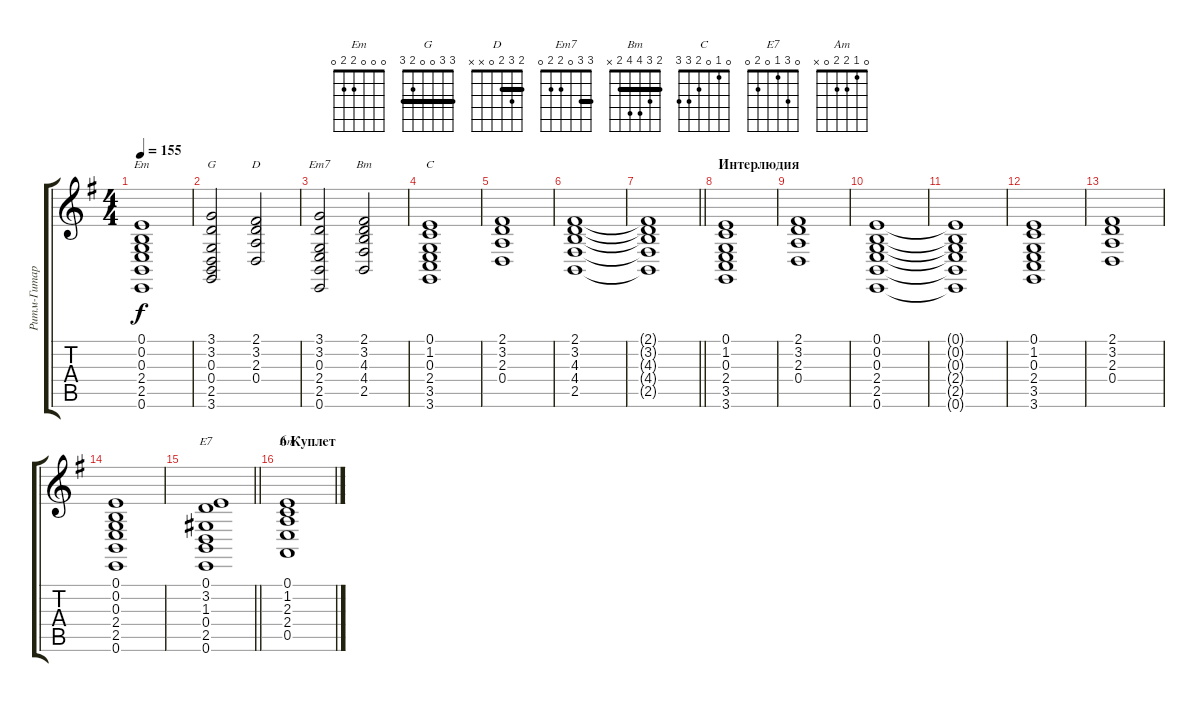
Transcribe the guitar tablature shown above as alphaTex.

\track ("Ритм-Гитара (Бой)" "Ритм-Гитар") {instrument orchestralharp}
\staff {score tabs}
\tuning (E4 B3 G3 D3 A2 E2) {hide}
\chord ("Em" 0 0 0 2 2 0)
\chord ("G" 3 3 0 0 2 3) {barre 3}
\chord ("D" 2 3 2 0 x x) {barre 2}
\chord ("Em7" 3 3 0 2 2 0) {barre 3}
\chord ("Bm" 2 3 4 4 2 x) {barre 2}
\chord ("C" 0 1 0 2 3 3)
\chord ("E7" 0 3 1 0 2 0)
\chord ("Am" 0 1 2 2 0 x)
\ts (4 4)
\tempo 155
\clef g2
\ks eminor
(0.1 0.2 0.3 2.4 2.5 0.6).1{ch "Em" dy f} |
(3.1 3.2 0.3 0.4 2.5 3.6).2{ch "G"} (2.1 3.2 2.3 0.4).2{ch "D"} |
(3.1 3.2 0.3 2.4 2.5 0.6).2{ch "Em7"} (2.1 3.2 4.3 4.4 2.5).2{ch "Bm"} |
(0.1 1.2 0.3 2.4 3.5 3.6).1{ch "C"} |
(2.1 3.2 2.3 0.4).1 |
(2.1 3.2 4.3 4.4 2.5).1 |
\barLineRight lightlight
(2.1{t} 3.2{t} 4.3{t} 4.4{t} 2.5{t}).1 |
\section ("" "Интерлюдия")
(0.1 1.2 0.3 2.4 3.5 3.6).1 |
(2.1 3.2 2.3 0.4).1 |
(0.1 0.2 0.3 2.4 2.5 0.6).1 |
(0.1{t} 0.2{t} 0.3{t} 2.4{t} 2.5{t} 0.6{t}).1 |
(0.1 1.2 0.3 2.4 3.5 3.6).1 |
(2.1 3.2 2.3 0.4).1 |
(0.1 0.2 0.3 2.4 2.5 0.6).1 |
\barLineRight lightlight
(0.1 3.2 1.3 0.4 2.5 0.6).1{ch "E7"} |
\section ("" "6 Куплет")
(0.1 1.2 2.3 2.4 0.5).1{ch "Am"}
